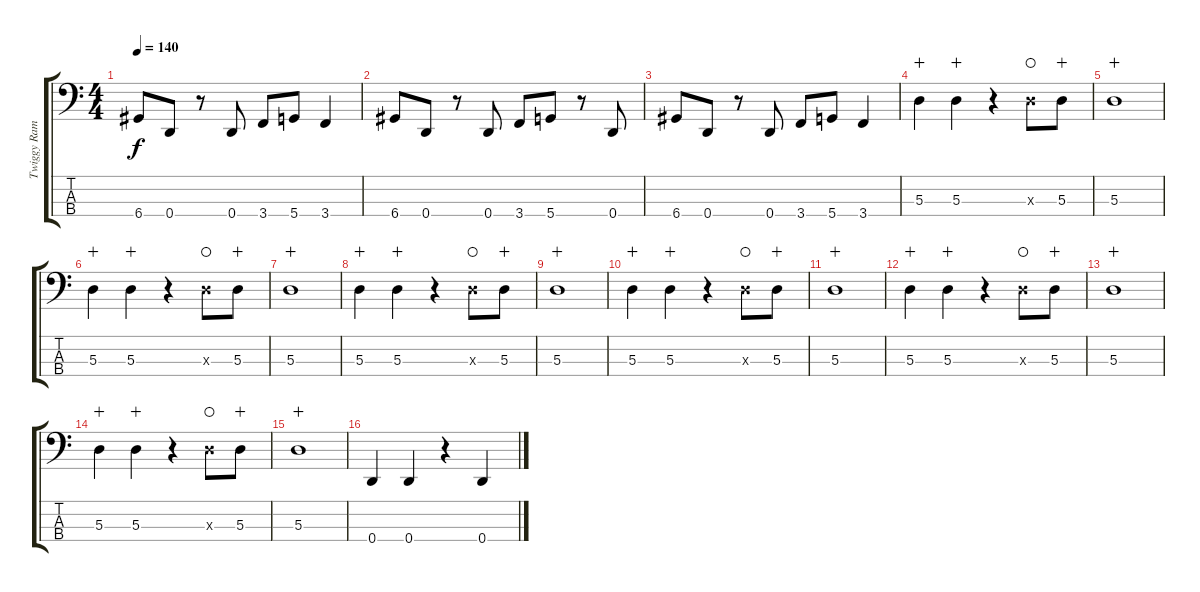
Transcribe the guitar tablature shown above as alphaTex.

\track ("Twiggy Ramirez" "Twiggy Ram") {instrument electricbassfinger}
\staff {score tabs}
\tuning (G2 D2 A1 D1) {hide}
\ts (4 4)
\tempo 140
\clef f4
\ks c
6.4.8{dy f} 0.4.8 r.8 0.4.8 3.4.8 5.4.8 3.4.4 |
6.4.8 0.4.8 r.8 0.4.8 3.4.8 5.4.8 r.8 0.4.8 |
6.4.8 0.4.8 r.8 0.4.8 3.4.8 5.4.8 3.4.4 |
5.3.4{volume 7 instrument electricbasspick wahc} 5.3.4{wahc} r.4 5.3{x}.8{waho} 5.3.8{wahc} |
5.3.1{wahc} |
5.3.4{instrument electricbasspick wahc} 5.3.4{wahc} r.4 5.3{x}.8{waho} 5.3.8{wahc} |
5.3.1{wahc} |
5.3.4{instrument electricbasspick wahc} 5.3.4{wahc} r.4 5.3{x}.8{waho} 5.3.8{wahc} |
5.3.1{wahc} |
5.3.4{instrument electricbasspick wahc} 5.3.4{wahc} r.4 5.3{x}.8{waho} 5.3.8{wahc} |
5.3.1{wahc} |
5.3.4{instrument electricbasspick wahc} 5.3.4{wahc} r.4 5.3{x}.8{waho} 5.3.8{wahc} |
5.3.1{wahc} |
5.3.4{instrument electricbasspick wahc} 5.3.4{wahc} r.4 5.3{x}.8{waho} 5.3.8{wahc} |
5.3.1{wahc} |
0.4.4{volume 11 instrument electricbassfinger} 0.4.4 r.4 0.4.4
